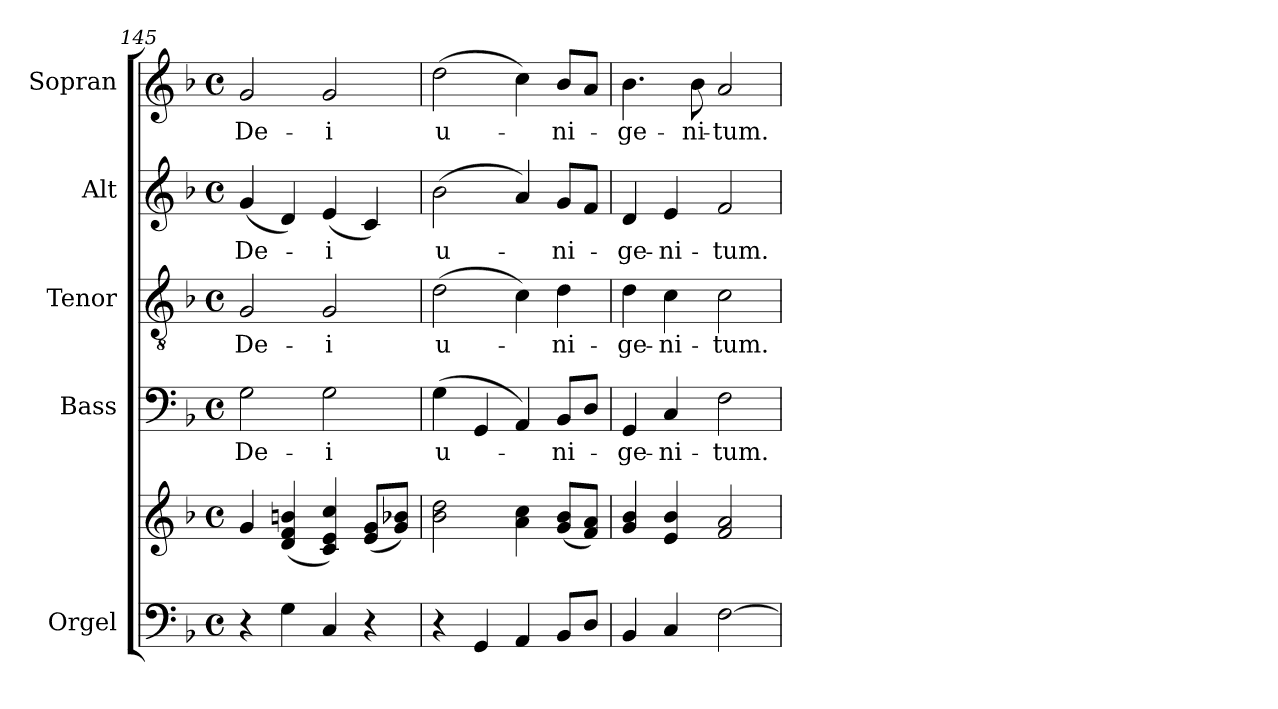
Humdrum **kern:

**kern	**kern	**kern	**text	**kern	**text	**kern	**text	**kern	**text
*part5	*part5	*part4	*part4	*part3	*part3	*part2	*part2	*part1	*part1
*staff6	*staff5	*staff4	*staff4	*staff3	*staff3	*staff2	*staff2	*staff1	*staff1
*I"Orgel	*	*I"Bass	*	*I"Tenor	*	*I"Alt	*	*I"Sopran	*
*I'Org.	*	*I'B.	*	*I'T.	*	*I'A.	*	*I'S.	*
!!LO:PB:g=z
*clefF4	*clefG2	*clefF4	*	*clefGv2	*	*clefG2	*	*clefG2	*
*k[b-]	*k[b-]	*k[b-]	*	*k[b-]	*	*k[b-]	*	*k[b-]	*
*F:	*F:	*F:	*	*F:	*	*F:	*	*F:	*
*M4/4	*M4/4	*M4/4	*	*M4/4	*	*M4/4	*	*M4/4	*
*met(c)	*met(c)	*met(c)	*	*met(c)	*	*met(c)	*	*met(c)	*
=145	=145	=145	=145	=145	=145	=145	=145	=145	=145
!	!	!	!LO:LY:b	!	!LO:LY:b	!	!LO:LY:b	!	!LO:LY:b
4r	4g/	2G\	De-	2G/	De-	(<4g/	De-	2g/	De-
4G\	(<4d/ 4f/ 4bn/	.	.	.	.	4d/)	.	.	.
!	!	!	!LO:LY:b	!	!LO:LY:b	!	!LO:LY:b	!	!LO:LY:b
4C/	4c/ 4e/ 4cc/)	2G\	-i	2G/	-i	(<4e/	-i	2g/	-i
4r	(<8e/ 8g/L	.	.	.	.	4c/)	.	.	.
.	8g/ 8b-X/J)	.	.	.	.	.	.	.	.
=146	=146	=146	=146	=146	=146	=146	=146	=146	=146
!	!	!	!LO:LY:b	!	!LO:LY:b	!	!LO:LY:b	!	!LO:LY:b
4r	2b-\ 2dd\	(>4G\	u-	(>2d\	u-	(>2b-\	u-	(>2dd\	u-
4GG/	.	4GG/	.	.	.	.	.	.	.
4AA/	4a\ 4cc\	4AA/)	.	4c\)	.	4a/)	.	4cc\)	.
!	!	!	!LO:LY:b	!	!LO:LY:b	!	!LO:LY:b	!	!LO:LY:b
8BB-/L	(<8g/ 8b-/L	8BB-/L	-ni-	4d\	-ni-	8g/L	-ni-	8b-/L	-ni-
8D/J	8f/ 8a/J)	8D/J	.	.	.	8f/J	.	8a/J	.
=147	=147	=147	=147	=147	=147	=147	=147	=147	=147
!	!	!	!LO:LY:b	!	!LO:LY:b	!	!LO:LY:b	!	!LO:LY:b
4BB-/	4g/ 4b-/	4GG/	-ge-	4d\	-ge-	4d/	-ge-	4.b-\	-ge-
!	!	!	!LO:LY:b	!	!LO:LY:b	!	!LO:LY:b	!	!
4C/	4e/ 4b-/	4C/	-ni-	4c\	-ni-	4e/	-ni-	.	.
!	!	!	!	!	!	!	!	!	!LO:LY:b
.	.	.	.	.	.	.	.	8b-\	-ni-
!	!	!	!LO:LY:b	!	!LO:LY:b	!	!LO:LY:b	!	!LO:LY:b
[2F\	2f/ 2a/	2F\	-tum.	2c\	-tum.	2f/	-tum.	2a/	-tum.
=	=	=	=	=	=	=	=	=	=
*-	*-	*-	*-	*-	*-	*-	*-	*-	*-
